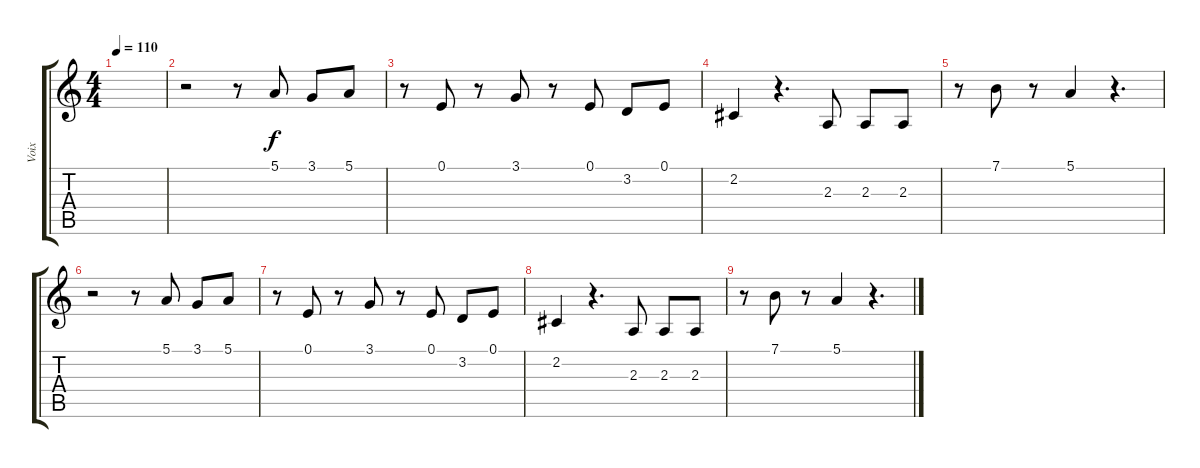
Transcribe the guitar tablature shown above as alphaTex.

\track ("Voix" "Voix") {instrument englishhorn}
\staff {score tabs}
\tuning (E4 B3 G3 D3 A2 E2) {hide}
\ts (4 4)
\tempo 110
\clef g2
\ks c
|
r.2 r.8 5.1.8 3.1.8 5.1.8 |
r.8 0.1.8 r.8 3.1.8 r.8 0.1.8 3.2.8 0.1.8 |
2.2.4 r.4{d} 2.3.8 2.3.8 2.3.8 |
r.8 7.1.8 r.8 5.1.4 r.4{d} |
r.2 r.8 5.1.8 3.1.8 5.1.8 |
r.8 0.1.8 r.8 3.1.8 r.8 0.1.8 3.2.8 0.1.8 |
2.2.4 r.4{d} 2.3.8 2.3.8 2.3.8 |
r.8 7.1.8 r.8 5.1.4 r.4{d}
